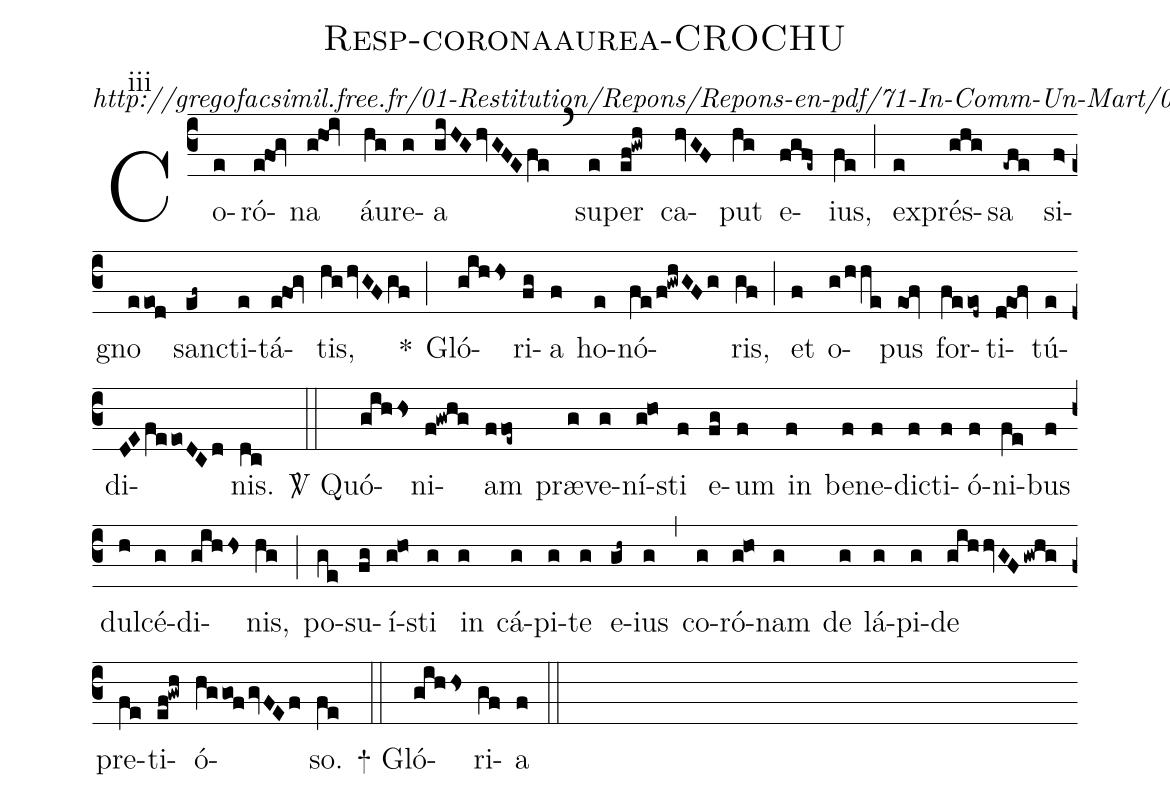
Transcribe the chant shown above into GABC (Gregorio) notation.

name: Resp-coronaaurea-CROCHU;
commentary: http://gregofacsimil.free.fr/01-Restitution/Repons/Repons-en-pdf/71-In-Comm-Un-Mart/06-Corona-aurea-super-caput.pdf;
annotation: iii;
%%
(c3) Co(e)ró(e!fog)na(g!hoi) áu(hg)re(g)a(giHGhvGFEfe) (`)
su(e)per(ef!gwh) ca(hvGF)put(hg) e(fgfe~)ius,(fe) (;)
ex(e)prés(ghg)sa(-efe) si(f>)gno(eeod) san(ef~)cti(e)tá(e!fog)tis,(hghvGFgf) *(;)
Gló(gihHs)ri(fg)a(f) ho(e)nó(fe/f!gwhGFg)ris,(gf) (;)
et(f) o(g/hhe)pus(eOf) for(feeod~)ti(d!eof)tú(e)di(DEfeeoDCd)nis.(dc) (::)
<sp>V/</sp> Quó(gihHs)ni(f!gwhg)am(ffoe~) præ(g)ve(g)ní(g!ho)sti(f) e(fg)um(f) in(f) be(f)ne(f)di(f)cti(f)ó(f)ni(fe)bus(f) dul(h)cé(g)di(gihHs)nis,(hg) (;)
po(ge)su(fg)í(g!ho)sti(g) in(g) cá(g)pi(g)te(g) e(gh~)ius(g) (,)
co(g)ró(g!ho)nam(g) de(g) lá(g)pi(g)de(gihhvGFgwhg) pre(fe)ti(ef!gwh)ó(hggof/gvFEf)so.(fe) (::)
<sp>+</sp> Gló(gihHs)ri(gf)a(f) (::)
